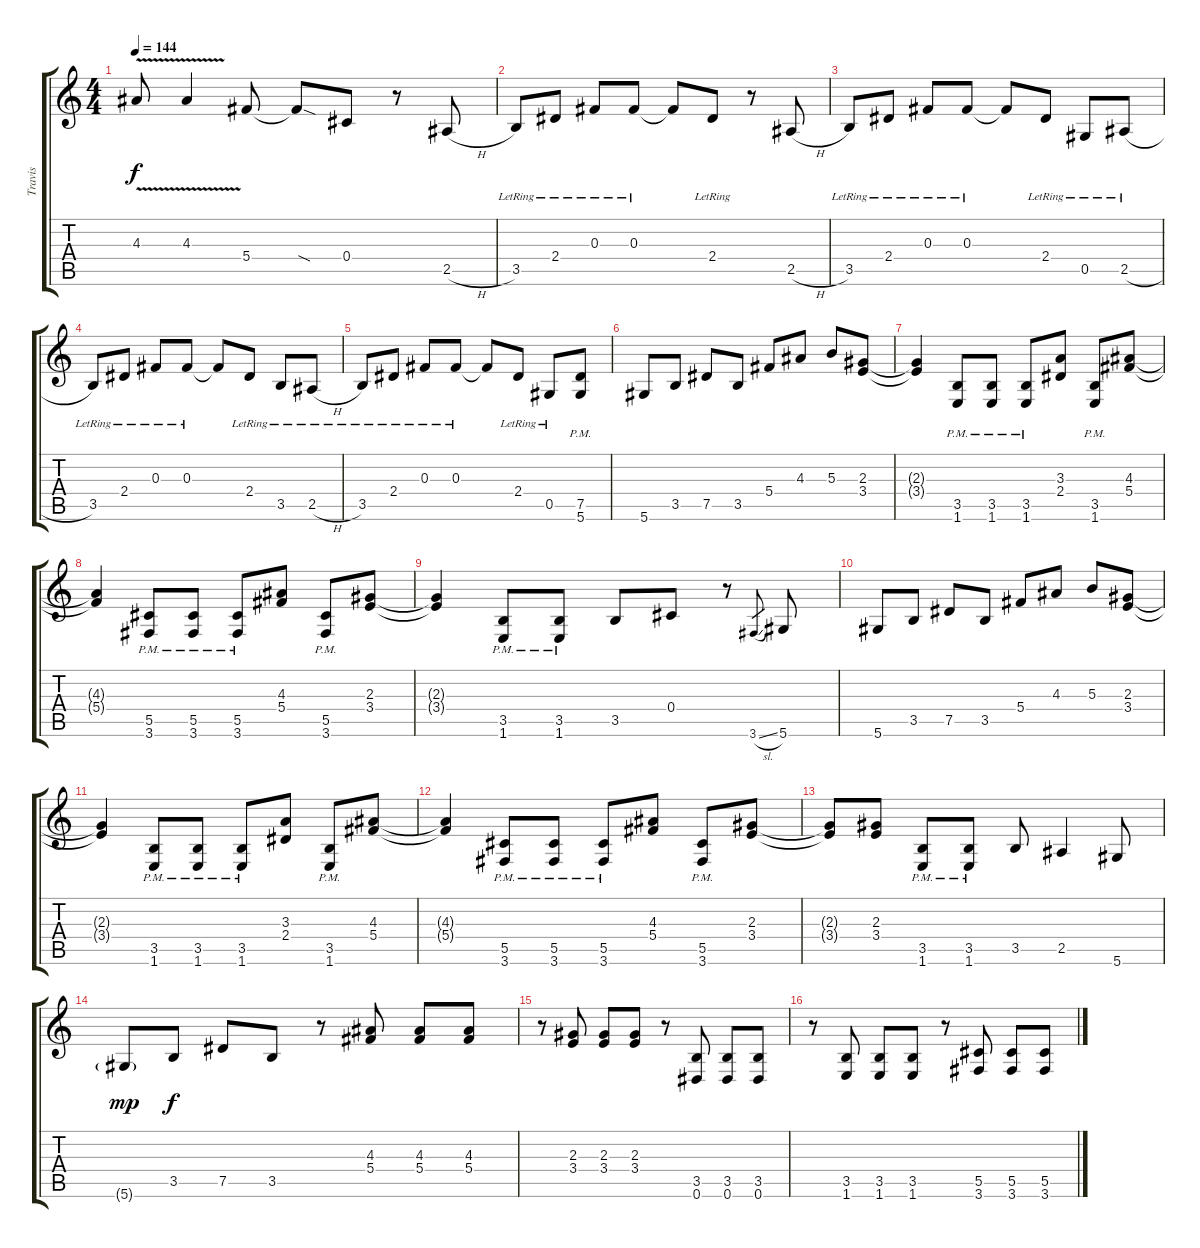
\track ("Travis" "Travis") {instrument distortionguitar}
\staff {score tabs}
\tuning (Eb4 Bb3 Gb3 Db3 Ab2 Eb2) {hide}
\ts (4 4)
\tempo 144
\clef g2
\ks c
4.3{v t}.8{dy f} 4.3{v}.4 5.4.8 5.4{sod t}.8 0.4.8 r.8 2.5{h}.8 |
3.5{lr}.8 2.4{lr}.8 0.3{lr}.8 0.3{lr}.8 0.3{t}.8 2.4{lr}.8 r.8 2.5{h}.8 |
3.5{lr}.8 2.4{lr}.8 0.3{lr}.8 0.3{lr}.8 0.3{t}.8 2.4{lr}.8 0.5{lr}.8 2.5{h lr}.8 |
3.5{lr}.8 2.4{lr}.8 0.3{lr}.8 0.3{lr}.8 0.3{t}.8 2.4{lr}.8 3.5{lr}.8 2.5{h lr}.8 |
3.5{lr}.8 2.4{lr}.8 0.3{lr}.8 0.3{lr}.8 0.3{t}.8 2.4{lr}.8 0.5{lr}.8 (7.5{pm} 5.6{pm}).8 |
5.6.8 3.5.8 7.5.8 3.5.8 5.4.8 4.3.8 5.3.8 (2.3 3.4).8 |
(2.3{t} 3.4{t}).4 (3.5{pm} 1.6{pm}).8 (3.5{pm} 1.6{pm}).8 (3.5{pm} 1.6{pm}).8 (3.3 2.4).8 (3.5{pm} 1.6{pm}).8 (4.3 5.4).8 |
(4.3{t} 5.4{t}).4 (5.5{pm} 3.6{pm}).8 (5.5{pm} 3.6{pm}).8 (5.5{pm} 3.6{pm}).8 (4.3 5.4).8 (5.5{pm} 3.6{pm}).8 (2.3 3.4).8 |
(2.3{t} 3.4{t}).4 (3.5{pm} 1.6{pm}).8 (3.5{pm} 1.6{pm}).8 3.5.8 0.4.8 r.8 3.6{sl}.8{gr} 5.6.8 |
5.6.8 3.5.8 7.5.8 3.5.8 5.4.8 4.3.8 5.3.8 (2.3 3.4).8 |
(2.3{t} 3.4{t}).4 (3.5{pm} 1.6{pm}).8 (3.5{pm} 1.6{pm}).8 (3.5{pm} 1.6{pm}).8 (3.3 2.4).8 (3.5{pm} 1.6{pm}).8 (4.3 5.4).8 |
(4.3{t} 5.4{t}).4 (5.5{pm} 3.6{pm}).8 (5.5{pm} 3.6{pm}).8 (5.5{pm} 3.6{pm}).8 (4.3 5.4).8 (5.5{pm} 3.6{pm}).8 (2.3 3.4).8 |
(2.3{t} 3.4{t}).8 (2.3 3.4).8 (3.5{pm} 1.6{pm}).8 (3.5{pm} 1.6{pm}).8 3.5.8 2.5.4 5.6.8 |
5.6{g}.8{dy mp} 3.5.8{dy f} 7.5.8 3.5.8 r.8 (4.3 5.4).8 (4.3 5.4).8 (4.3 5.4).8 |
r.8 (2.3 3.4).8 (2.3 3.4).8 (2.3 3.4).8 r.8 (3.5 0.6).8 (3.5 0.6).8 (3.5 0.6).8 |
r.8 (3.5 1.6).8 (3.5 1.6).8 (3.5 1.6).8 r.8 (5.5 3.6).8 (5.5 3.6).8 (5.5 3.6).8
